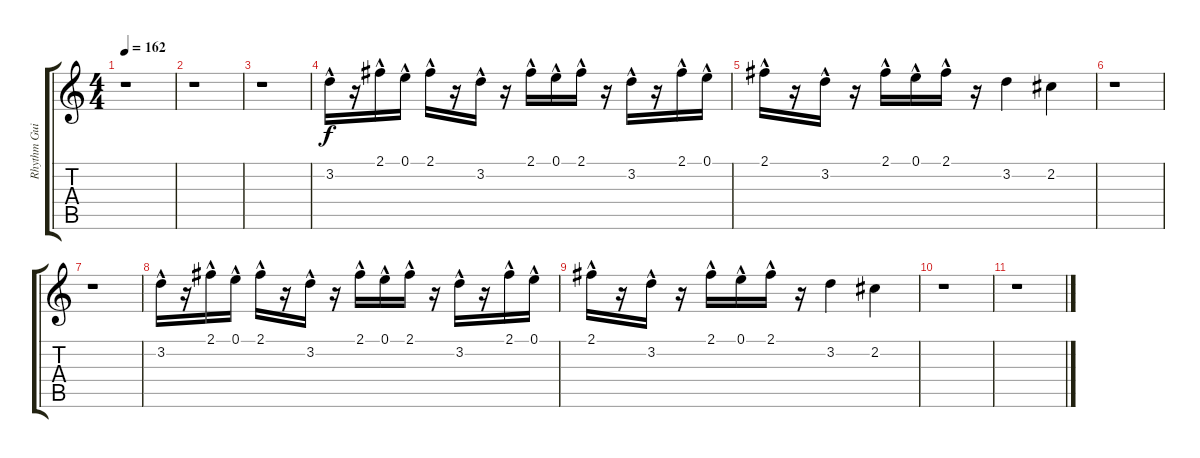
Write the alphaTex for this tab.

\track ("Rhythm Guitar" "Rhythm Gui") {instrument distortionguitar}
\staff {score tabs}
\tuning (E4 B3 G3 D3 A2 E2) {hide}
\ts (4 4)
\tempo 162
\clef g2
\ks c
r.1{dy fff} |
r.1 |
r.1 |
3.2{hac}.16{dy f} r.16 2.1{hac}.16 0.1{hac}.16 2.1{hac}.16 r.16 3.2{hac}.16 r.16 2.1{hac}.16 0.1{hac}.16 2.1{hac}.16 r.16 3.2{hac}.16 r.16 2.1{hac}.16 0.1{hac}.16 |
2.1{hac}.16 r.16 3.2{hac}.16 r.16 2.1{hac}.16 0.1{hac}.16 2.1{hac}.16 r.16 3.2.4 2.2.4 |
r.1 |
r.1 |
3.2{hac}.16 r.16 2.1{hac}.16 0.1{hac}.16 2.1{hac}.16 r.16 3.2{hac}.16 r.16 2.1{hac}.16 0.1{hac}.16 2.1{hac}.16 r.16 3.2{hac}.16 r.16 2.1{hac}.16 0.1{hac}.16 |
2.1{hac}.16 r.16 3.2{hac}.16 r.16 2.1{hac}.16 0.1{hac}.16 2.1{hac}.16 r.16 3.2.4 2.2.4 |
r.1 |
r.1
